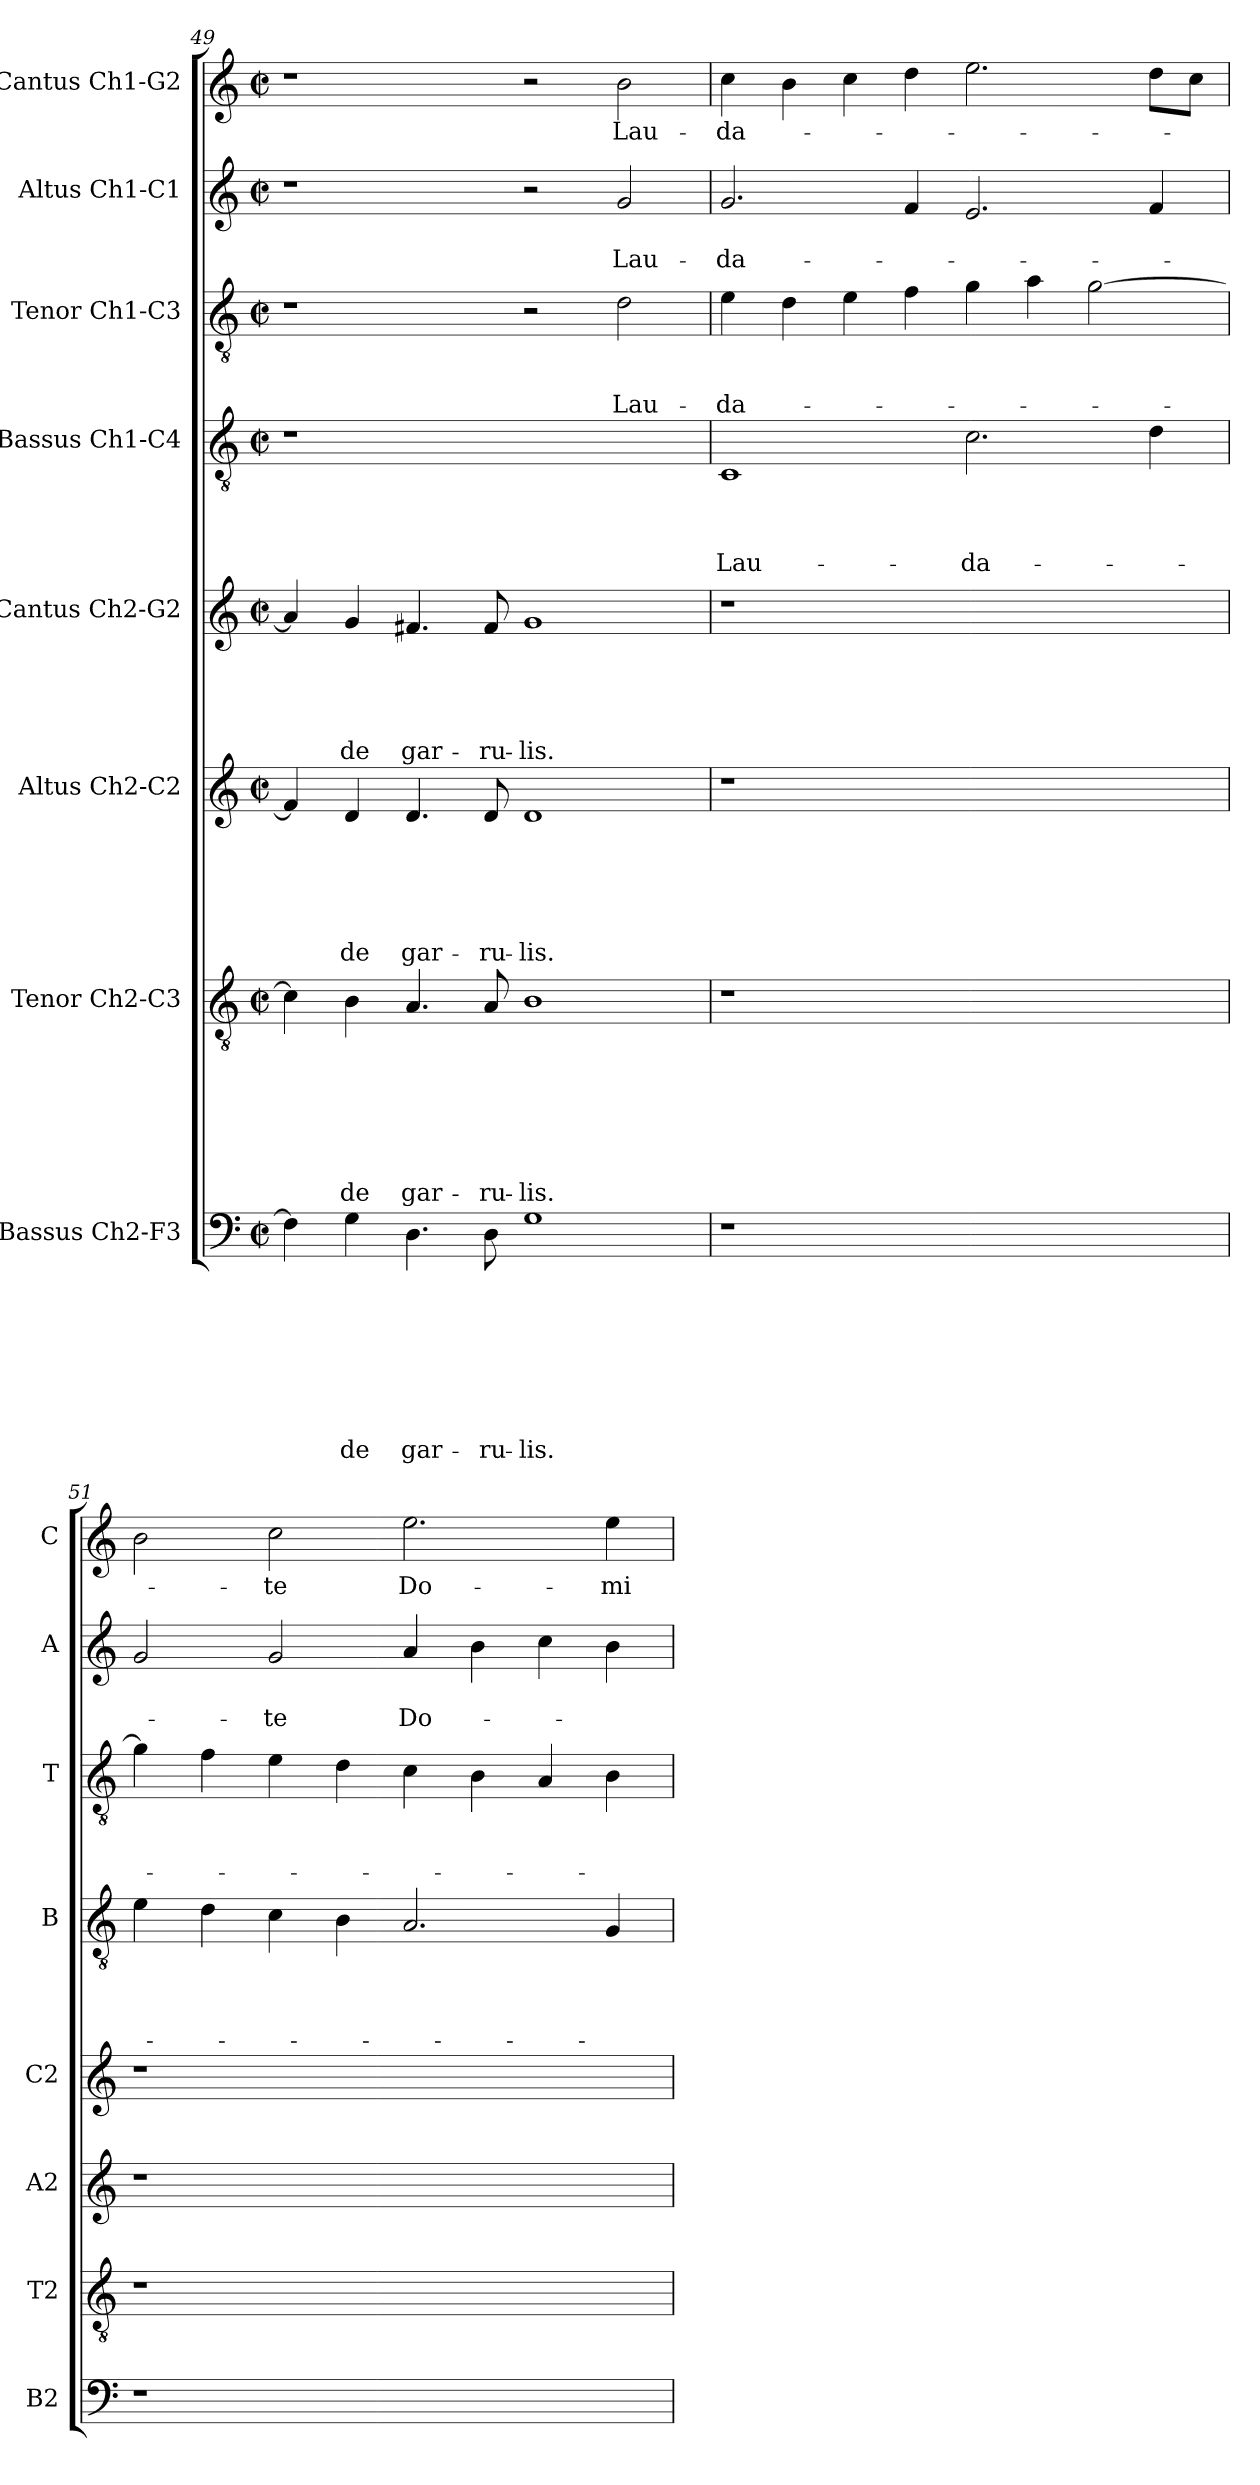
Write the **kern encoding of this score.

**kern	**text	**text	**text	**text	**text	**text	**text	**text	**kern	**text	**text	**text	**text	**text	**text	**text	**kern	**text	**text	**text	**text	**text	**text	**kern	**text	**text	**text	**text	**text	**kern	**text	**text	**text	**text	**kern	**text	**text	**text	**kern	**text	**text	**kern	**text
*part8	*part8	*part8	*part8	*part8	*part8	*part8	*part8	*part8	*part7	*part7	*part7	*part7	*part7	*part7	*part7	*part7	*part6	*part6	*part6	*part6	*part6	*part6	*part6	*part5	*part5	*part5	*part5	*part5	*part5	*part4	*part4	*part4	*part4	*part4	*part3	*part3	*part3	*part3	*part2	*part2	*part2	*part1	*part1
*staff8	*staff8	*staff8	*staff8	*staff8	*staff8	*staff8	*staff8	*staff8	*staff7	*staff7	*staff7	*staff7	*staff7	*staff7	*staff7	*staff7	*staff6	*staff6	*staff6	*staff6	*staff6	*staff6	*staff6	*staff5	*staff5	*staff5	*staff5	*staff5	*staff5	*staff4	*staff4	*staff4	*staff4	*staff4	*staff3	*staff3	*staff3	*staff3	*staff2	*staff2	*staff2	*staff1	*staff1
*I"Bassus Ch2-F3	*	*	*	*	*	*	*	*	*I"Tenor Ch2-C3	*	*	*	*	*	*	*	*I"Altus Ch2-C2	*	*	*	*	*	*	*I"Cantus Ch2-G2	*	*	*	*	*	*I"Bassus Ch1-C4	*	*	*	*	*I"Tenor Ch1-C3	*	*	*	*I"Altus Ch1-C1	*	*	*I"Cantus Ch1-G2	*
*I'B2	*	*	*	*	*	*	*	*	*I'T2	*	*	*	*	*	*	*	*I'A2	*	*	*	*	*	*	*I'C2	*	*	*	*	*	*I'B	*	*	*	*	*I'T	*	*	*	*I'A	*	*	*I'C	*
*clefF4	*	*	*	*	*	*	*	*	*clefGv2	*	*	*	*	*	*	*	*clefG2	*	*	*	*	*	*	*clefG2	*	*	*	*	*	*clefGv2	*	*	*	*	*clefGv2	*	*	*	*clefG2	*	*	*clefG2	*
*k[]	*	*	*	*	*	*	*	*	*k[]	*	*	*	*	*	*	*	*k[]	*	*	*	*	*	*	*k[]	*	*	*	*	*	*k[]	*	*	*	*	*k[]	*	*	*	*k[]	*	*	*k[]	*
*C:	*	*	*	*	*	*	*	*	*C:	*	*	*	*	*	*	*	*C:	*	*	*	*	*	*	*C:	*	*	*	*	*	*C:	*	*	*	*	*C:	*	*	*	*C:	*	*	*C:	*
*M2/2	*	*	*	*	*	*	*	*	*M2/2	*	*	*	*	*	*	*	*M2/2	*	*	*	*	*	*	*M2/2	*	*	*	*	*	*M2/2	*	*	*	*	*M2/2	*	*	*	*M2/2	*	*	*M2/2	*
*met(c|)	*	*	*	*	*	*	*	*	*met(c|)	*	*	*	*	*	*	*	*met(c|)	*	*	*	*	*	*	*met(c|)	*	*	*	*	*	*met(c|)	*	*	*	*	*met(c|)	*	*	*	*met(c|)	*	*	*met(c|)	*
=49	=49	=49	=49	=49	=49	=49	=49	=49	=49	=49	=49	=49	=49	=49	=49	=49	=49	=49	=49	=49	=49	=49	=49	=49	=49	=49	=49	=49	=49	=49	=49	=49	=49	=49	=49	=49	=49	=49	=49	=49	=49	=49	=49
4F\]	.	.	.	.	.	.	.	.	4c\]	.	.	.	.	.	.	.	4f/]	.	.	.	.	.	.	4a/]	.	.	.	.	.	1r	.	.	.	.	1r	.	.	.	1r	.	.	1r	.
!	!	!	!	!	!	!	!	!LO:LY:b	!	!	!	!	!	!	!	!LO:LY:b	!	!	!	!	!	!	!LO:LY:b	!	!	!	!	!	!LO:LY:b	!	!	!	!	!	!	!	!	!	!	!	!	!	!
4G\	.	.	.	.	.	.	.	-de	4B\	.	.	.	.	.	.	-de	4d/	.	.	.	.	.	-de	4g/	.	.	.	.	-de	.	.	.	.	.	.	.	.	.	.	.	.	.	.
!	!	!	!	!	!	!	!	!LO:LY:b	!	!	!	!	!	!	!	!LO:LY:b	!	!	!	!	!	!	!LO:LY:b	!	!	!	!	!	!LO:LY:b	!	!	!	!	!	!	!	!	!	!	!	!	!	!
4.D\	.	.	.	.	.	.	.	gar-	4.A/	.	.	.	.	.	.	gar-	4.d/	.	.	.	.	.	gar-	4.f#X/	.	.	.	.	gar-	.	.	.	.	.	.	.	.	.	.	.	.	.	.
!	!	!	!	!	!	!	!	!LO:LY:b	!	!	!	!	!	!	!	!LO:LY:b	!	!	!	!	!	!	!LO:LY:b	!	!	!	!	!	!LO:LY:b	!	!	!	!	!	!	!	!	!	!	!	!	!	!
8D\	.	.	.	.	.	.	.	-ru-	8A/	.	.	.	.	.	.	-ru-	8d/	.	.	.	.	.	-ru-	8f#/	.	.	.	.	-ru-	.	.	.	.	.	.	.	.	.	.	.	.	.	.
!	!	!	!	!	!	!	!	!LO:LY:b	!	!	!	!	!	!	!	!LO:LY:b	!	!	!	!	!	!	!LO:LY:b	!	!	!	!	!	!LO:LY:b	!	!	!	!	!	!	!	!	!	!	!	!	!	!
1G	.	.	.	.	.	.	.	-lis.	1B	.	.	.	.	.	.	-lis.	1d	.	.	.	.	.	-lis.	1g	.	.	.	.	-lis.	1ryy	.	.	.	.	2r	.	.	.	2r	.	.	2r	.
!	!	!	!	!	!	!	!	!	!	!	!	!	!	!	!	!	!	!	!	!	!	!	!	!	!	!	!	!	!	!	!	!	!	!	!	!	!	!LO:LY:b	!	!	!LO:LY:b	!	!LO:LY:b
.	.	.	.	.	.	.	.	.	.	.	.	.	.	.	.	.	.	.	.	.	.	.	.	.	.	.	.	.	.	.	.	.	.	.	2d\	.	.	Lau-	2g/	.	Lau-	2b\	Lau-
=50	=50	=50	=50	=50	=50	=50	=50	=50	=50	=50	=50	=50	=50	=50	=50	=50	=50	=50	=50	=50	=50	=50	=50	=50	=50	=50	=50	=50	=50	=50	=50	=50	=50	=50	=50	=50	=50	=50	=50	=50	=50	=50	=50
!	!	!	!	!	!	!	!	!	!	!	!	!	!	!	!	!	!	!	!	!	!	!	!	!	!	!	!	!	!	!	!	!	!	!LO:LY:b	!	!	!	!LO:LY:b	!	!	!LO:LY:b	!	!LO:LY:b
1r	.	.	.	.	.	.	.	.	1r	.	.	.	.	.	.	.	1r	.	.	.	.	.	.	1r	.	.	.	.	.	1C	.	.	.	Lau-	4e\	.	.	-da-	2.g/	.	-da-	4cc\	-da-
.	.	.	.	.	.	.	.	.	.	.	.	.	.	.	.	.	.	.	.	.	.	.	.	.	.	.	.	.	.	.	.	.	.	.	4d\	.	.	.	.	.	.	4b\	.
.	.	.	.	.	.	.	.	.	.	.	.	.	.	.	.	.	.	.	.	.	.	.	.	.	.	.	.	.	.	.	.	.	.	.	4e\	.	.	.	.	.	.	4cc\	.
.	.	.	.	.	.	.	.	.	.	.	.	.	.	.	.	.	.	.	.	.	.	.	.	.	.	.	.	.	.	.	.	.	.	.	4f\	.	.	.	4f/	.	.	4dd\	.
!	!	!	!	!	!	!	!	!	!	!	!	!	!	!	!	!	!	!	!	!	!	!	!	!	!	!	!	!	!	!	!	!	!	!LO:LY:b	!	!	!	!	!	!	!	!	!
1ryy	.	.	.	.	.	.	.	.	1ryy	.	.	.	.	.	.	.	1ryy	.	.	.	.	.	.	1ryy	.	.	.	.	.	2.c\	.	.	.	-da-	4g\	.	.	.	2.e/	.	.	2.ee\	.
.	.	.	.	.	.	.	.	.	.	.	.	.	.	.	.	.	.	.	.	.	.	.	.	.	.	.	.	.	.	.	.	.	.	.	4a\	.	.	.	.	.	.	.	.
.	.	.	.	.	.	.	.	.	.	.	.	.	.	.	.	.	.	.	.	.	.	.	.	.	.	.	.	.	.	.	.	.	.	.	[2g\	.	.	.	.	.	.	.	.
.	.	.	.	.	.	.	.	.	.	.	.	.	.	.	.	.	.	.	.	.	.	.	.	.	.	.	.	.	.	4d\	.	.	.	.	.	.	.	.	4f/	.	.	8dd\L	.
.	.	.	.	.	.	.	.	.	.	.	.	.	.	.	.	.	.	.	.	.	.	.	.	.	.	.	.	.	.	.	.	.	.	.	.	.	.	.	.	.	.	8cc\J	.
!!LO:PB:g=z
=51	=51	=51	=51	=51	=51	=51	=51	=51	=51	=51	=51	=51	=51	=51	=51	=51	=51	=51	=51	=51	=51	=51	=51	=51	=51	=51	=51	=51	=51	=51	=51	=51	=51	=51	=51	=51	=51	=51	=51	=51	=51	=51	=51
1r	.	.	.	.	.	.	.	.	1r	.	.	.	.	.	.	.	1r	.	.	.	.	.	.	1r	.	.	.	.	.	4e\	.	.	.	.	4g\]	.	.	.	2g/	.	.	2b\	.
.	.	.	.	.	.	.	.	.	.	.	.	.	.	.	.	.	.	.	.	.	.	.	.	.	.	.	.	.	.	4d\	.	.	.	.	4f\	.	.	.	.	.	.	.	.
!	!	!	!	!	!	!	!	!	!	!	!	!	!	!	!	!	!	!	!	!	!	!	!	!	!	!	!	!	!	!	!	!	!	!	!	!	!	!	!	!	!LO:LY:b	!	!LO:LY:b
.	.	.	.	.	.	.	.	.	.	.	.	.	.	.	.	.	.	.	.	.	.	.	.	.	.	.	.	.	.	4c\	.	.	.	.	4e\	.	.	.	2g/	.	-te	2cc\	-te
.	.	.	.	.	.	.	.	.	.	.	.	.	.	.	.	.	.	.	.	.	.	.	.	.	.	.	.	.	.	4B\	.	.	.	.	4d\	.	.	.	.	.	.	.	.
!	!	!	!	!	!	!	!	!	!	!	!	!	!	!	!	!	!	!	!	!	!	!	!	!	!	!	!	!	!	!	!	!	!	!	!	!	!	!	!	!	!LO:LY:b	!	!LO:LY:b
1ryy	.	.	.	.	.	.	.	.	1ryy	.	.	.	.	.	.	.	1ryy	.	.	.	.	.	.	1ryy	.	.	.	.	.	2.A/	.	.	.	.	4c\	.	.	.	4a/	.	Do-	2.ee\	Do-
.	.	.	.	.	.	.	.	.	.	.	.	.	.	.	.	.	.	.	.	.	.	.	.	.	.	.	.	.	.	.	.	.	.	.	4B\	.	.	.	4b\	.	.	.	.
.	.	.	.	.	.	.	.	.	.	.	.	.	.	.	.	.	.	.	.	.	.	.	.	.	.	.	.	.	.	.	.	.	.	.	4A/	.	.	.	4cc\	.	.	.	.
!	!	!	!	!	!	!	!	!	!	!	!	!	!	!	!	!	!	!	!	!	!	!	!	!	!	!	!	!	!	!	!	!	!	!	!	!	!	!	!	!	!	!	!LO:LY:b
.	.	.	.	.	.	.	.	.	.	.	.	.	.	.	.	.	.	.	.	.	.	.	.	.	.	.	.	.	.	4G/	.	.	.	.	4B\	.	.	.	4b\	.	.	4ee\	-mi-
=	=	=	=	=	=	=	=	=	=	=	=	=	=	=	=	=	=	=	=	=	=	=	=	=	=	=	=	=	=	=	=	=	=	=	=	=	=	=	=	=	=	=	=
*-	*-	*-	*-	*-	*-	*-	*-	*-	*-	*-	*-	*-	*-	*-	*-	*-	*-	*-	*-	*-	*-	*-	*-	*-	*-	*-	*-	*-	*-	*-	*-	*-	*-	*-	*-	*-	*-	*-	*-	*-	*-	*-	*-
